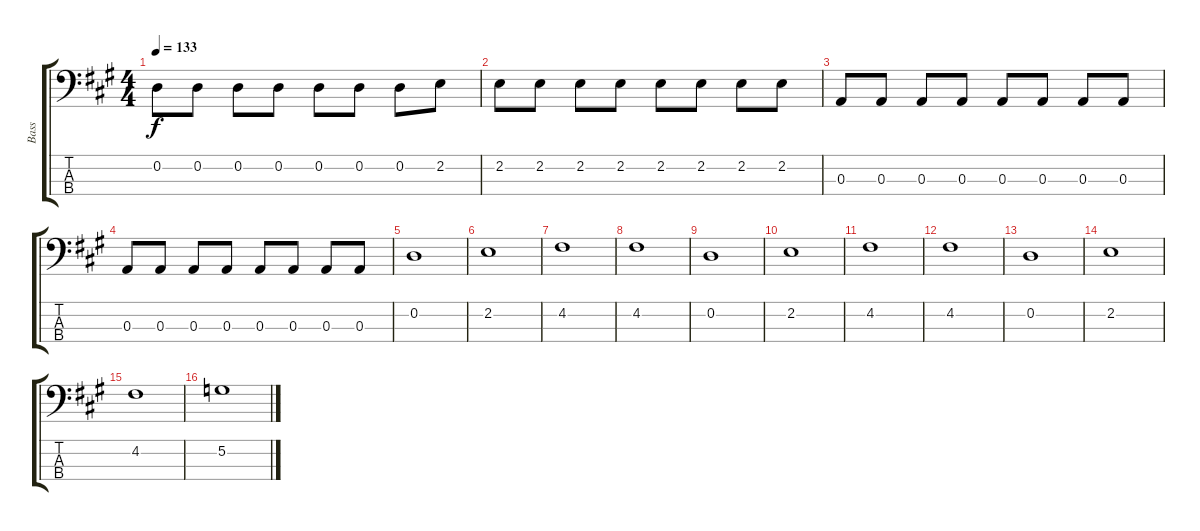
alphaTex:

\track ("Bass" "Bass") {instrument electricbassfinger}
\staff {score tabs}
\tuning (G2 D2 A1 E1) {hide}
\ts (4 4)
\tempo 133
\clef f4
\ks a
0.2.8{dy f} 0.2.8 0.2.8 0.2.8 0.2.8 0.2.8 0.2.8 2.2.8 |
2.2.8 2.2.8 2.2.8 2.2.8 2.2.8 2.2.8 2.2.8 2.2.8 |
0.3.8 0.3.8 0.3.8 0.3.8 0.3.8 0.3.8 0.3.8 0.3.8 |
0.3.8 0.3.8 0.3.8 0.3.8 0.3.8 0.3.8 0.3.8 0.3.8 |
0.2.1 |
2.2.1 |
4.2.1 |
4.2.1 |
0.2.1 |
2.2.1 |
4.2.1 |
4.2.1 |
0.2.1 |
2.2.1 |
4.2.1 |
5.2.1
